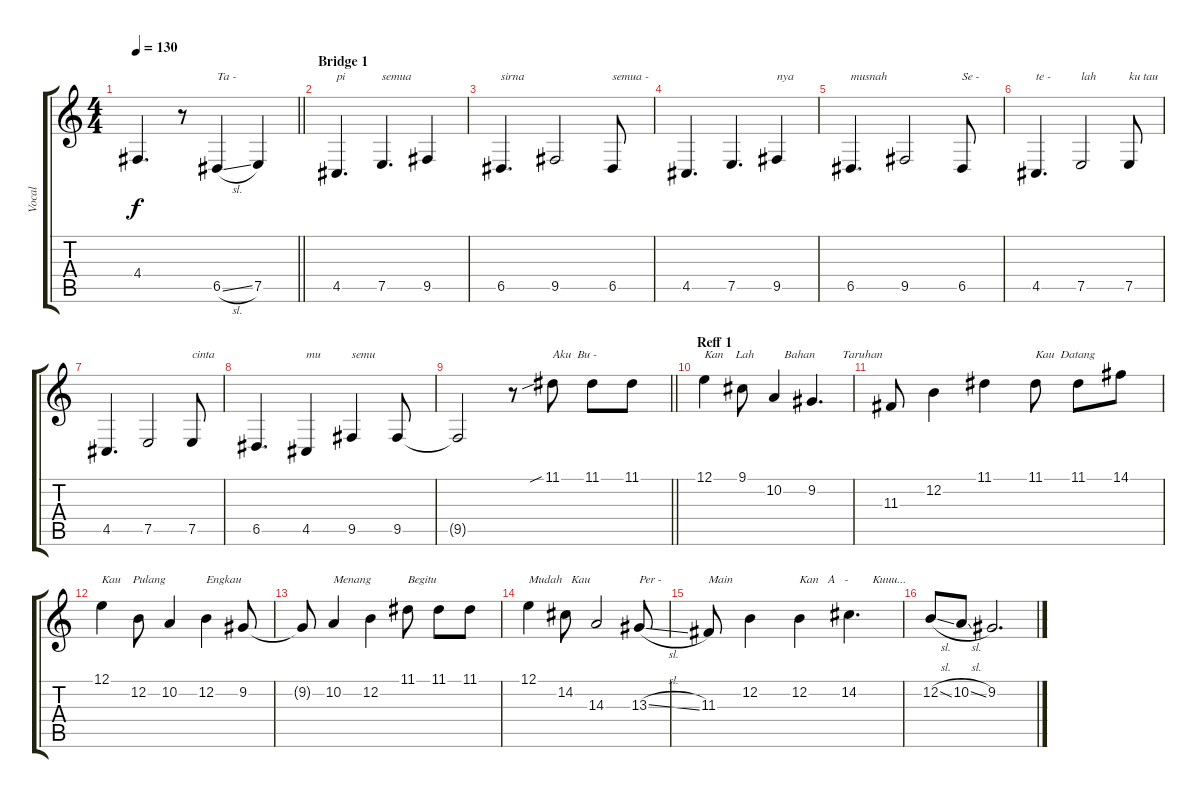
\track ("Vocal" "Vocal") {instrument lead1square}
\staff {score tabs}
\tuning (E4 B3 G3 D3 A2 E2) {hide}
\ts (4 4)
\tempo 130
\clef g2
\barLineRight lightlight
\ks c
4.4{t}.4{d dy f} r.8 6.5{sl}.4{txt "Ta -"} 7.5.4 |
\section ("" "Bridge 1")
4.5.4{d txt "pi "} 7.5.4{d txt "semua "} 9.5.4 |
6.5.4{d txt "sirna "} 9.5.2 6.5.8{txt "semua -"} |
4.5.4{d} 7.5.4{d} 9.5.4{txt "nya "} |
6.5.4{d txt "musnah"} 9.5.2 6.5.8{txt "Se -"} |
4.5.4{d txt "te -"} 7.5.2{txt "lah "} 7.5.8{txt "ku tau "} |
4.5.4{d} 7.5.2 7.5.8{txt "cinta "} |
6.5.4{d} 4.5.4{txt "mu "} 9.5.4{txt "semu"} 9.5.8 |
\barLineRight lightlight
9.5{t}.2 r.8 11.1{sib}.8{txt "Aku  Bu -" volume 16} 11.1.8 11.1.8 |
\section ("" "Reff 1")
12.1.4{txt "Kan    Lah          Bahan         Taruhan"} 9.1.8 10.2.4 9.2.4{d} |
11.3.8 12.2.4 11.1.4 11.1.8{txt "Kau  Datang"} 11.1.8 14.1.8 |
12.1.4{txt "Kau    Pulang"} 12.2.8 10.2.4 12.2.4{txt "Engkau"} 9.2.8 |
9.2{t}.8 10.2.4{txt "Menang"} 12.2.4 11.1.8{txt "Begitu"} 11.1.8 11.1.8 |
12.1.4{txt "Mudah   Kau"} 14.2.8 14.3.2 13.3{sl}.8{txt "Per -"} |
11.3.8{txt "Main"} 12.2.4 12.2.4{txt "Kan   A   -        Kuuu..."} 14.2.4{d} |
12.2{sl}.8 10.2{sl}.8 9.2.2{d}
